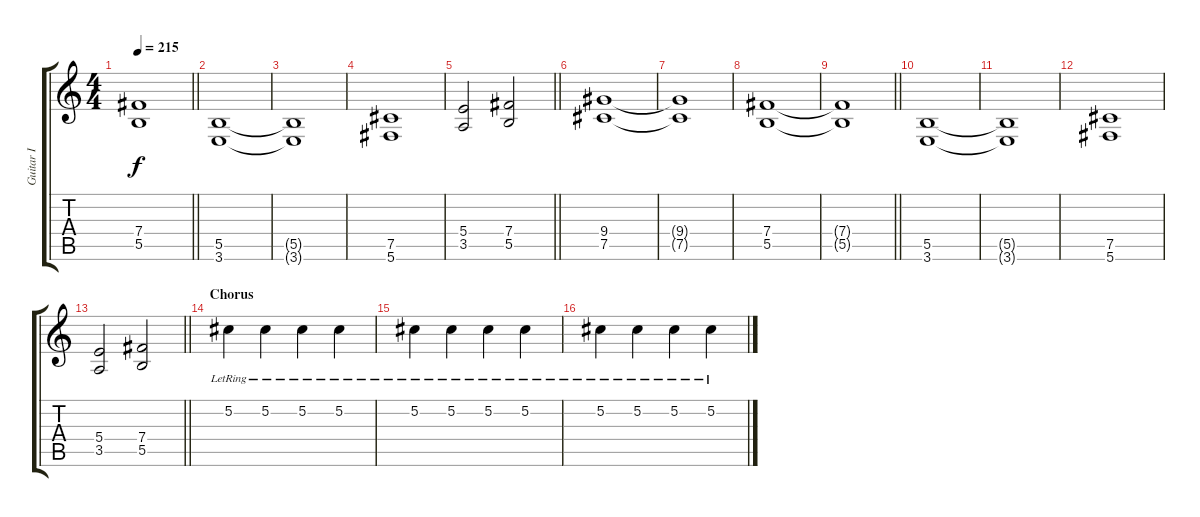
\track ("Guitar I" "Guitar I") {instrument distortionguitar}
\staff {score tabs}
\tuning (Db4 Ab3 E3 B2 Gb2 Db2) {hide}
\ts (4 4)
\tempo 215
\clef g2
\barLineRight lightlight
\ks c
(7.4{t} 5.5{t}).1{dy f} |
\section ("" "")
(5.5 3.6).1 |
(5.5{t} 3.6{t}).1 |
(7.5 5.6).1 |
\barLineRight lightlight
(5.4 3.5).2 (7.4 5.5).2 |
\section ("" "")
(9.4 7.5).1 |
(9.4{t} 7.5{t}).1 |
(7.4 5.5).1 |
\barLineRight lightlight
(7.4{t} 5.5{t}).1 |
\section ("" "")
(5.5 3.6).1 |
(5.5{t} 3.6{t}).1 |
(7.5 5.6).1 |
\barLineRight lightlight
(5.4 3.5).2 (7.4 5.5).2 |
\section ("" "Chorus")
5.2{lr}.4 5.2{lr}.4 5.2{lr}.4 5.2{lr}.4 |
5.2{lr}.4 5.2{lr}.4 5.2{lr}.4 5.2{lr}.4 |
5.2{lr}.4 5.2{lr}.4 5.2{lr}.4 5.2{lr}.4
